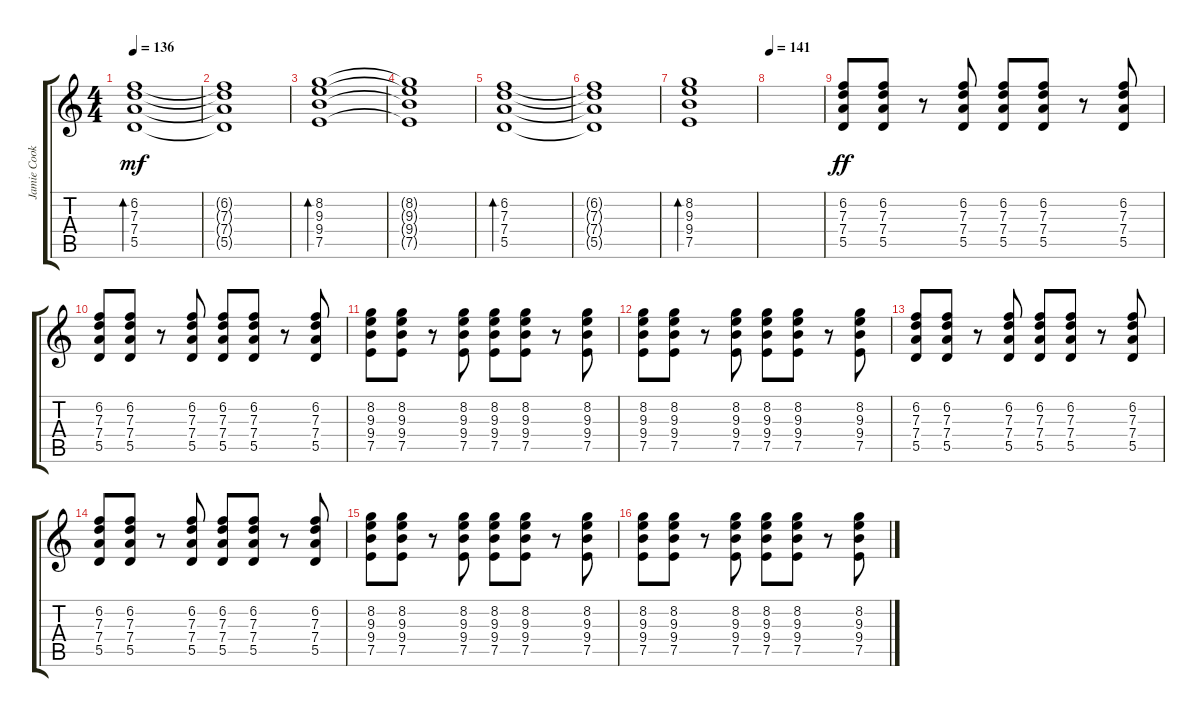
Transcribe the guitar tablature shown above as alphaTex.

\track ("Jamie Cook" "Jamie Cook") {instrument overdrivenguitar}
\staff {score tabs}
\tuning (E4 B3 G3 D3 A2 E2) {hide}
\ts (4 4)
\tempo 136
\clef g2
\ks c
(6.2 7.3 7.4 5.5).1{bd 480 dy mf} |
(6.2{t} 7.3{t} 7.4{t} 5.5{t}).1 |
(8.2 9.3 9.4 7.5).1{bd 480} |
(8.2{t} 9.3{t} 9.4{t} 7.5{t}).1 |
(6.2 7.3 7.4 5.5).1{bd 480} |
(6.2{t} 7.3{t} 7.4{t} 5.5{t}).1 |
(8.2 9.3 9.4 7.5).1{bd 480} |
\tempo 141
|
(6.2 7.3 7.4 5.5).8{dy ff} (6.2 7.3 7.4 5.5).8 r.8 (6.2 7.3 7.4 5.5).8 (6.2 7.3 7.4 5.5).8 (6.2 7.3 7.4 5.5).8 r.8 (6.2 7.3 7.4 5.5).8 |
(6.2 7.3 7.4 5.5).8 (6.2 7.3 7.4 5.5).8 r.8 (6.2 7.3 7.4 5.5).8 (6.2 7.3 7.4 5.5).8 (6.2 7.3 7.4 5.5).8 r.8 (6.2 7.3 7.4 5.5).8 |
(8.2 9.3 9.4 7.5).8 (8.2 9.3 9.4 7.5).8 r.8 (8.2 9.3 9.4 7.5).8 (8.2 9.3 9.4 7.5).8 (8.2 9.3 9.4 7.5).8 r.8 (8.2 9.3 9.4 7.5).8 |
(8.2 9.3 9.4 7.5).8 (8.2 9.3 9.4 7.5).8 r.8 (8.2 9.3 9.4 7.5).8 (8.2 9.3 9.4 7.5).8 (8.2 9.3 9.4 7.5).8 r.8 (8.2 9.3 9.4 7.5).8 |
(6.2 7.3 7.4 5.5).8 (6.2 7.3 7.4 5.5).8 r.8 (6.2 7.3 7.4 5.5).8 (6.2 7.3 7.4 5.5).8 (6.2 7.3 7.4 5.5).8 r.8 (6.2 7.3 7.4 5.5).8 |
(6.2 7.3 7.4 5.5).8 (6.2 7.3 7.4 5.5).8 r.8 (6.2 7.3 7.4 5.5).8 (6.2 7.3 7.4 5.5).8 (6.2 7.3 7.4 5.5).8 r.8 (6.2 7.3 7.4 5.5).8 |
(8.2 9.3 9.4 7.5).8 (8.2 9.3 9.4 7.5).8 r.8 (8.2 9.3 9.4 7.5).8 (8.2 9.3 9.4 7.5).8 (8.2 9.3 9.4 7.5).8 r.8 (8.2 9.3 9.4 7.5).8 |
(8.2 9.3 9.4 7.5).8 (8.2 9.3 9.4 7.5).8 r.8 (8.2 9.3 9.4 7.5).8 (8.2 9.3 9.4 7.5).8 (8.2 9.3 9.4 7.5).8 r.8 (8.2 9.3 9.4 7.5).8
